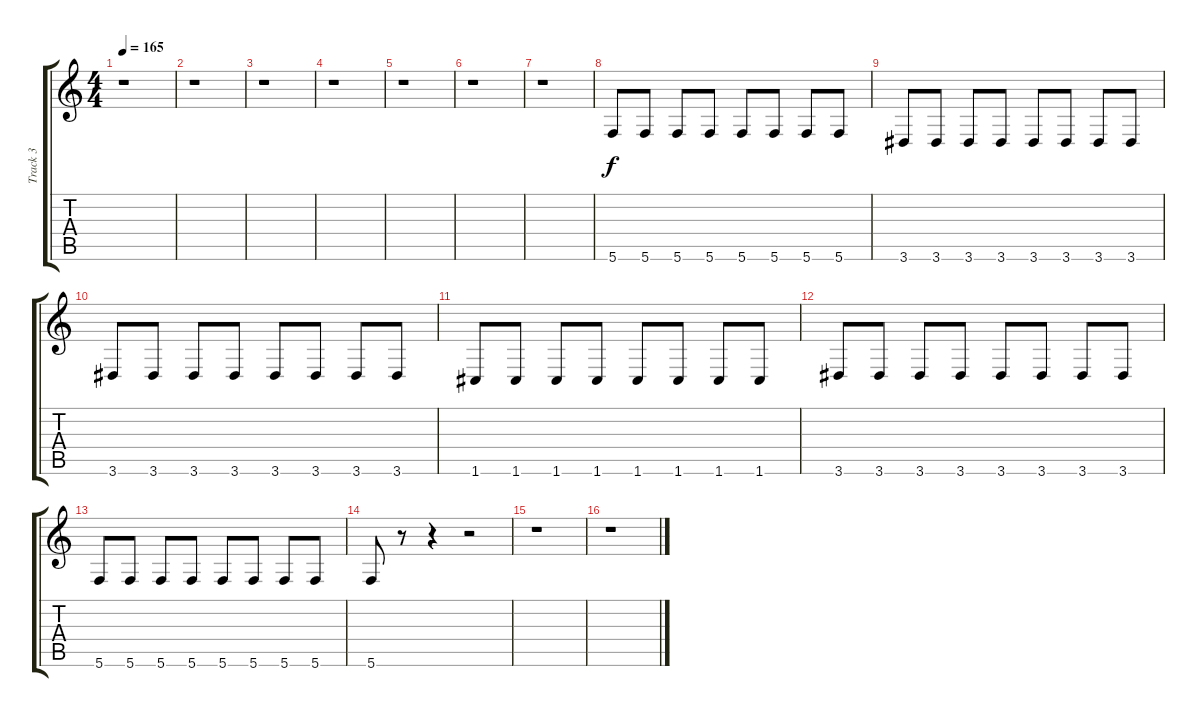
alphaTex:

\track ("Track 3" "Track 3") {instrument distortionguitar}
\staff {score tabs}
\tuning (D4 A3 F3 C3 G2 C2) {hide}
\ts (4 4)
\tempo 165
\clef g2
\ks c
r.1{dy f} |
r.1 |
r.1 |
r.1 |
r.1 |
r.1 |
r.1 |
5.6.8 5.6.8 5.6.8 5.6.8 5.6.8 5.6.8 5.6.8 5.6.8 |
3.6.8 3.6.8 3.6.8 3.6.8 3.6.8 3.6.8 3.6.8 3.6.8 |
3.6.8 3.6.8 3.6.8 3.6.8 3.6.8 3.6.8 3.6.8 3.6.8 |
1.6.8 1.6.8 1.6.8 1.6.8 1.6.8 1.6.8 1.6.8 1.6.8 |
3.6.8 3.6.8 3.6.8 3.6.8 3.6.8 3.6.8 3.6.8 3.6.8 |
5.6.8 5.6.8 5.6.8 5.6.8 5.6.8 5.6.8 5.6.8 5.6.8 |
5.6.8 r.8 r.4 r.2 |
r.1 |
r.1
